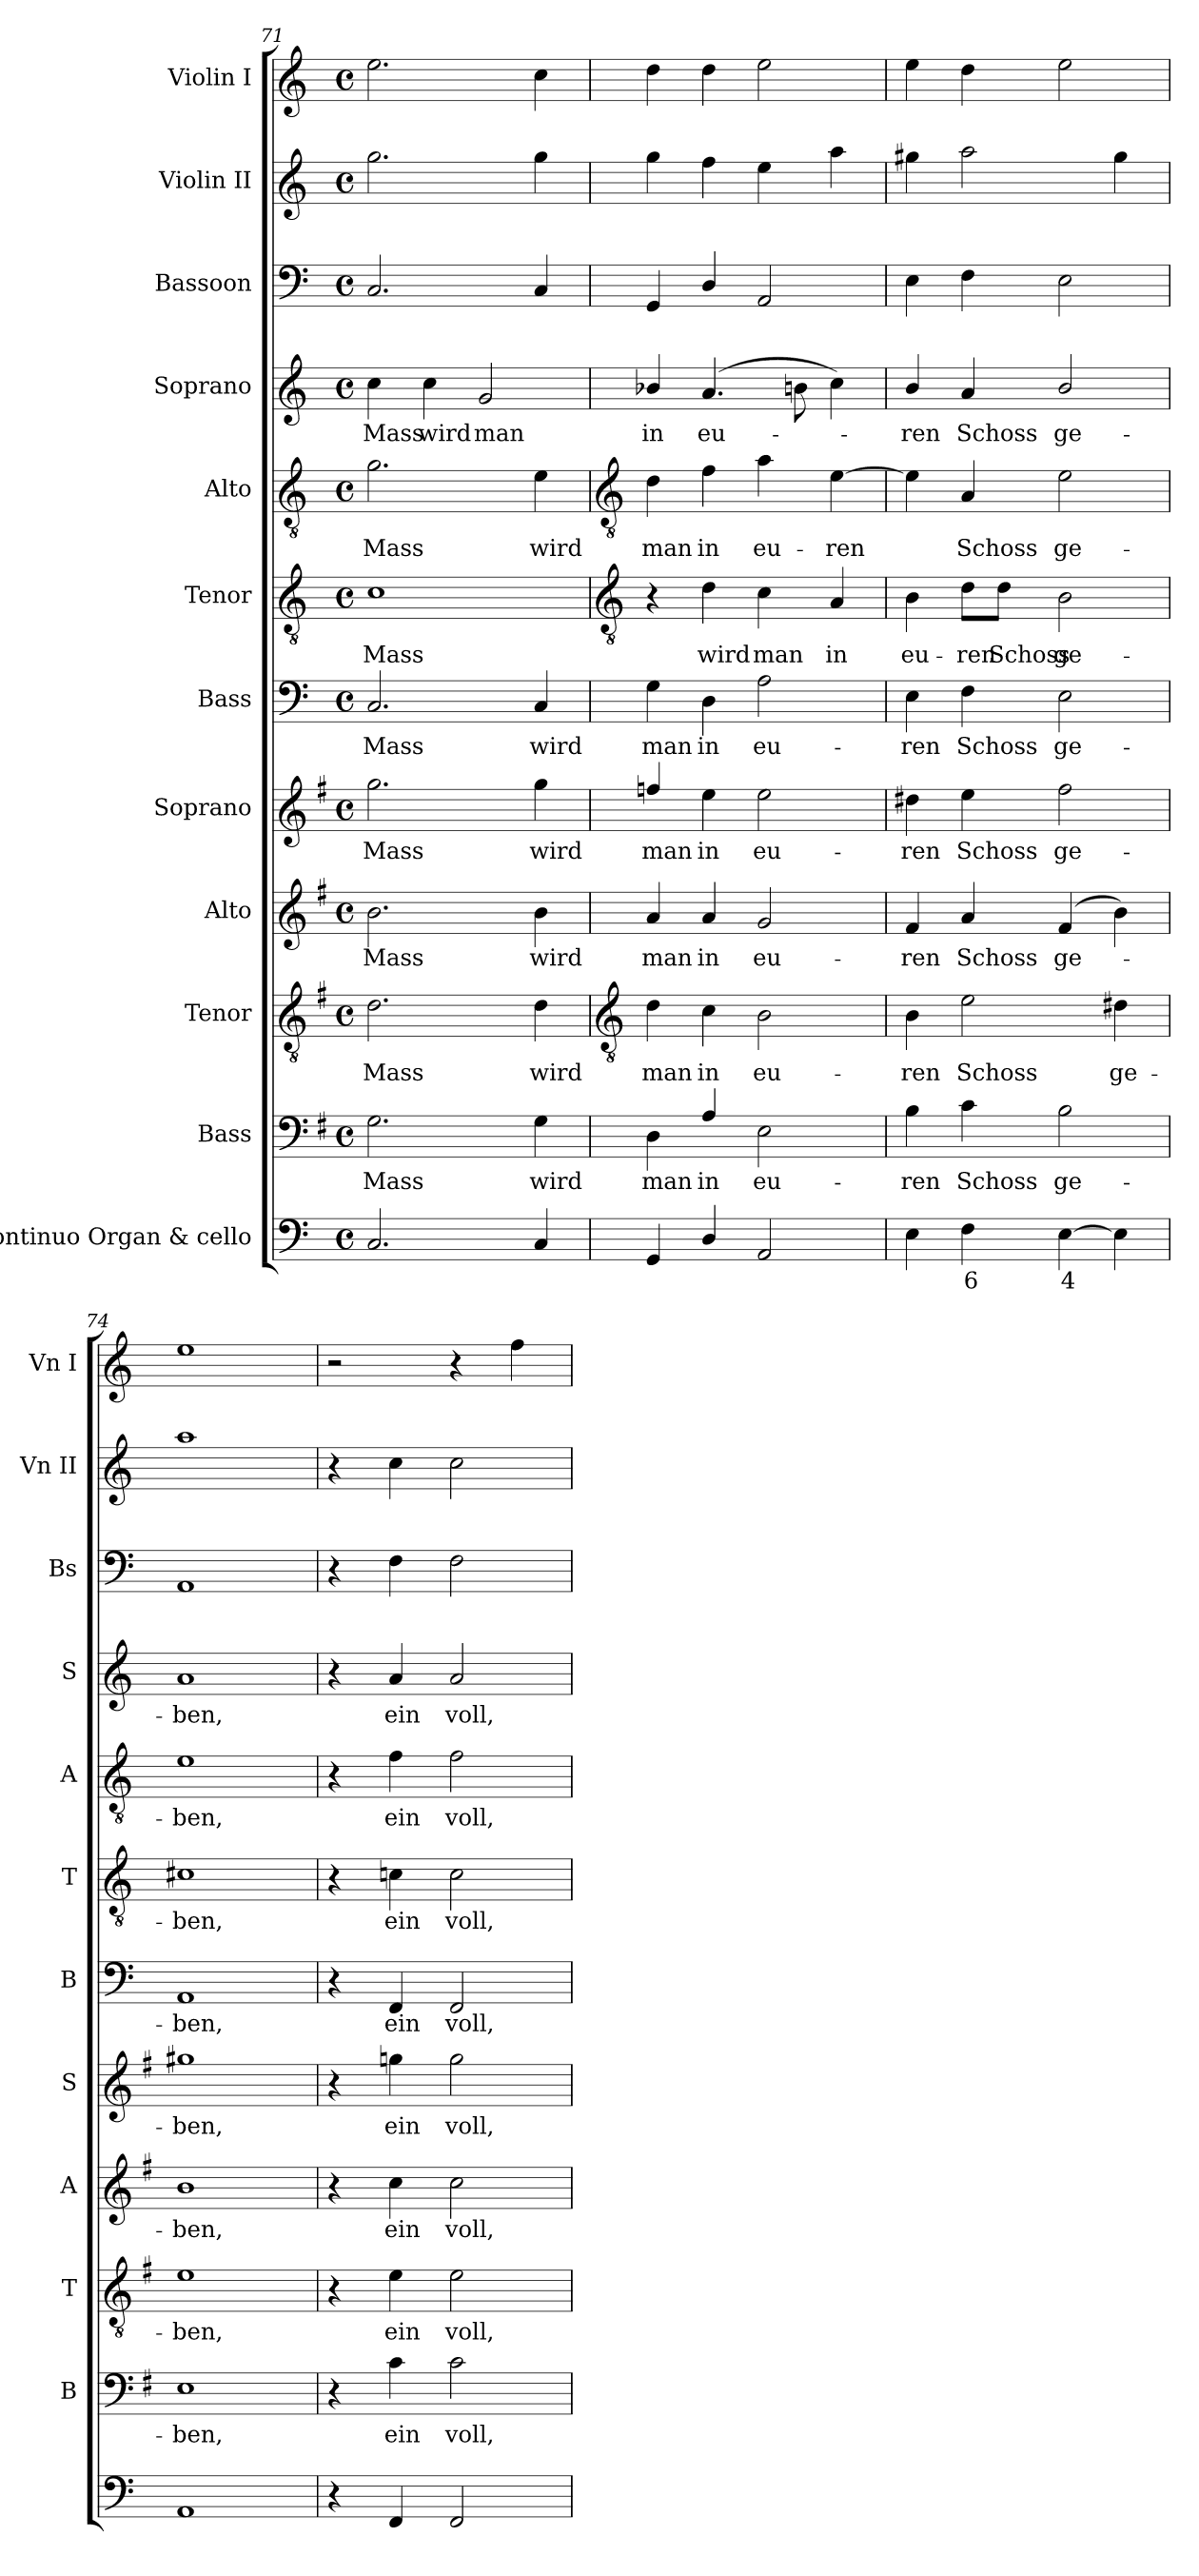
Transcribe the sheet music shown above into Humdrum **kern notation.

**kern	**text	**kern	**text	**kern	**text	**kern	**text	**kern	**text	**kern	**text	**kern	**text	**kern	**text	**kern	**text	**kern	**kern	**kern
*part12	*part12	*part11	*part11	*part10	*part10	*part9	*part9	*part8	*part8	*part7	*part7	*part6	*part6	*part5	*part5	*part4	*part4	*part3	*part2	*part1
*staff12	*staff12	*staff11	*staff11	*staff10	*staff10	*staff9	*staff9	*staff8	*staff8	*staff7	*staff7	*staff6	*staff6	*staff5	*staff5	*staff4	*staff4	*staff3	*staff2	*staff1
*I"Continuo Organ & cello	*	*I"Bass	*	*I"Tenor	*	*I"Alto	*	*I"Soprano	*	*I"Bass	*	*I"Tenor	*	*I"Alto	*	*I"Soprano	*	*I"Bassoon	*I"Violin II	*I"Violin I
*	*	*I'B	*	*I'T	*	*I'A	*	*I'S	*	*I'B	*	*I'T	*	*I'A	*	*I'S	*	*I'Bs	*I'Vn II	*I'Vn I
*clefF4	*	*clefF4	*	*clefGv2	*	*clefG2	*	*clefG2	*	*clefF4	*	*clefGv2	*	*clefGv2	*	*clefG2	*	*clefF4	*clefG2	*clefG2
*	*	*ITrd4c7	*	*ITrd4c7	*	*ITrd4c7	*	*ITrd4c7	*	*	*	*	*	*	*	*	*	*	*	*
*k[]	*	*k[]	*	*k[]	*	*k[]	*	*k[]	*	*k[]	*	*k[]	*	*k[]	*	*k[]	*	*k[]	*k[]	*k[]
*C:	*	*C:	*	*C:	*	*C:	*	*C:	*	*C:	*	*C:	*	*C:	*	*C:	*	*C:	*C:	*C:
*M4/4	*	*M4/4	*	*M4/4	*	*M4/4	*	*M4/4	*	*M4/4	*	*M4/4	*	*M4/4	*	*M4/4	*	*M4/4	*M4/4	*M4/4
*met(c)	*	*met(c)	*	*met(c)	*	*met(c)	*	*met(c)	*	*met(c)	*	*met(c)	*	*met(c)	*	*met(c)	*	*met(c)	*met(c)	*met(c)
=71	=71	=71	=71	=71	=71	=71	=71	=71	=71	=71	=71	=71	=71	=71	=71	=71	=71	=71	=71	=71
!	!	!	!LO:LY:b	!	!LO:LY:b	!	!LO:LY:b	!	!LO:LY:b	!	!LO:LY:b	!	!LO:LY:b	!	!LO:LY:b	!	!LO:LY:b	!	!	!
2.C	.	2.C	Mass	2.G	Mass	2.e	Mass	2.cc	Mass	2.C	Mass	1c	Mass	2.g	Mass	4cc	Mass	2.C	2.gg	2.ee
!	!	!	!	!	!	!	!	!	!	!	!	!	!	!	!	!	!LO:LY:b	!	!	!
.	.	.	.	.	.	.	.	.	.	.	.	.	.	.	.	4cc	wird	.	.	.
!	!	!	!	!	!	!	!	!	!	!	!	!	!	!	!	!	!LO:LY:b	!	!	!
.	.	.	.	.	.	.	.	.	.	.	.	.	.	.	.	2g	man	.	.	.
!	!	!	!LO:LY:b	!	!LO:LY:b	!	!LO:LY:b	!	!LO:LY:b	!	!LO:LY:b	!	!	!	!LO:LY:b	!	!	!	!	!
4C	.	4C	wird	4G	wird	4e	wird	4cc	wird	4C	wird	.	.	4e	wird	.	.	4C	4gg	4cc
!!LO:LB:g=z
=72	=72	=72	=72	=72	=72	=72	=72	=72	=72	=72	=72	=72	=72	=72	=72	=72	=72	=72	=72	=72
*	*	*	*	*clefGv2	*	*	*	*	*	*	*	*clefGv2	*	*clefGv2	*	*	*	*	*	*
!	!	!	!LO:LY:b	!	!LO:LY:b	!	!LO:LY:b	!	!LO:LY:b	!	!LO:LY:b	!	!	!	!LO:LY:b	!	!LO:LY:b	!	!	!
4GG	.	4GG	man	4G	man	4d	man	4b-X/	man	4G	man	4r	.	4d	man	4b-X/	in	4GG	4gg	4dd
!	!	!	!LO:LY:b	!	!LO:LY:b	!	!LO:LY:b	!	!LO:LY:b	!	!LO:LY:b	!	!LO:LY:b	!	!LO:LY:b	!	!LO:LY:b	!	!	!
4D/	.	4D/	in	4F	in	4d	in	4a	in	4D	in	4d	wird	4f	in	(>4.a	eu-	4D/	4ff	4dd
!	!	!	!LO:LY:b	!	!LO:LY:b	!	!LO:LY:b	!	!LO:LY:b	!	!LO:LY:b	!	!LO:LY:b	!	!LO:LY:b	!	!	!	!	!
2AA	.	2AA	eu-	2E	eu-	2c	eu-	2a	eu-	2A	eu-	4c	man	4a	eu-	.	.	2AA	4ee	2ee
.	.	.	.	.	.	.	.	.	.	.	.	.	.	.	.	8bn	.	.	.	.
!	!	!	!	!	!	!	!	!	!	!	!	!	!LO:LY:b	!	!LO:LY:b	!	!	!	!	!
.	.	.	.	.	.	.	.	.	.	.	.	4A	in	[4e	-ren	4cc)	.	.	4aa	.
=73	=73	=73	=73	=73	=73	=73	=73	=73	=73	=73	=73	=73	=73	=73	=73	=73	=73	=73	=73	=73
!	!	!	!LO:LY:b	!	!LO:LY:b	!	!LO:LY:b	!	!LO:LY:b	!	!LO:LY:b	!	!LO:LY:b	!	!	!	!LO:LY:b	!	!	!
4E	.	4E	-ren	4E	-ren	4B	-ren	4g#X	-ren	4E	-ren	4B	eu-	4e]	.	4b/	ren	4E	4gg#X	4ee
!	!LO:LY:b	!	!LO:LY:b	!	!LO:LY:b	!	!LO:LY:b	!	!LO:LY:b	!	!LO:LY:b	!	!LO:LY:b	!	!LO:LY:b	!	!LO:LY:b	!	!	!
4F	6	4F	Schoss	2A	Schoss	4d	Schoss	4a	Schoss	4F	Schoss	8d\L	-ren	4A	Schoss	4a	Schoss	4F	2aa	4dd
!	!	!	!	!	!	!	!	!	!	!	!	!	!LO:LY:b	!	!	!	!	!	!	!
.	.	.	.	.	.	.	.	.	.	.	.	8d\J	Schoss	.	.	.	.	.	.	.
!	!LO:LY:b	!	!LO:LY:b	!	!	!	!LO:LY:b	!	!LO:LY:b	!	!LO:LY:b	!	!LO:LY:b	!	!LO:LY:b	!	!LO:LY:b	!	!	!
[4E	4	2E	ge-	.	.	(<4B	ge-	2b	ge-	2E	ge-	2B	ge-	2e	ge-	2b/	ge-	2E	.	2ee
!	!	!	!	!	!LO:LY:b	!	!	!	!	!	!	!	!	!	!	!	!	!	!	!
4E]	.	.	.	4G#X	ge-	4e)	.	.	.	.	.	.	.	.	.	.	.	.	4gg#	.
=74	=74	=74	=74	=74	=74	=74	=74	=74	=74	=74	=74	=74	=74	=74	=74	=74	=74	=74	=74	=74
!	!	!	!LO:LY:b	!	!LO:LY:b	!	!LO:LY:b	!	!LO:LY:b	!	!LO:LY:b	!	!LO:LY:b	!	!LO:LY:b	!	!LO:LY:b	!	!	!
1AA	.	1AA	-ben,	1A	-ben,	1e	ben,	1cc#X	-ben,	1AA	-ben,	1c#X	-ben,	1e	-ben,	1a	-ben,	1AA	1aa	1ee
=75	=75	=75	=75	=75	=75	=75	=75	=75	=75	=75	=75	=75	=75	=75	=75	=75	=75	=75	=75	=75
4r	.	4r	.	4r	.	4r	.	4r	.	4r	.	4r	.	4r	.	4r	.	4r	4r	2r
!	!	!	!LO:LY:b	!	!LO:LY:b	!	!LO:LY:b	!	!LO:LY:b	!	!LO:LY:b	!	!LO:LY:b	!	!LO:LY:b	!	!LO:LY:b	!	!	!
4FF	.	4F	ein	4A	ein	4f	ein	4ccn	ein	4FF	ein	4cn	ein	4f	ein	4a	ein	4F	4cc	.
!	!	!	!LO:LY:b	!	!LO:LY:b	!	!LO:LY:b	!	!LO:LY:b	!	!LO:LY:b	!	!LO:LY:b	!	!LO:LY:b	!	!LO:LY:b	!	!	!
2FF	.	2F	voll,	2A	voll,	2f	voll,	2cc	voll,	2FF	voll,	2c	voll,	2f	voll,	2a	voll,	2F	2cc	4r
.	.	.	.	.	.	.	.	.	.	.	.	.	.	.	.	.	.	.	.	4ff
=	=	=	=	=	=	=	=	=	=	=	=	=	=	=	=	=	=	=	=	=
*-	*-	*-	*-	*-	*-	*-	*-	*-	*-	*-	*-	*-	*-	*-	*-	*-	*-	*-	*-	*-
